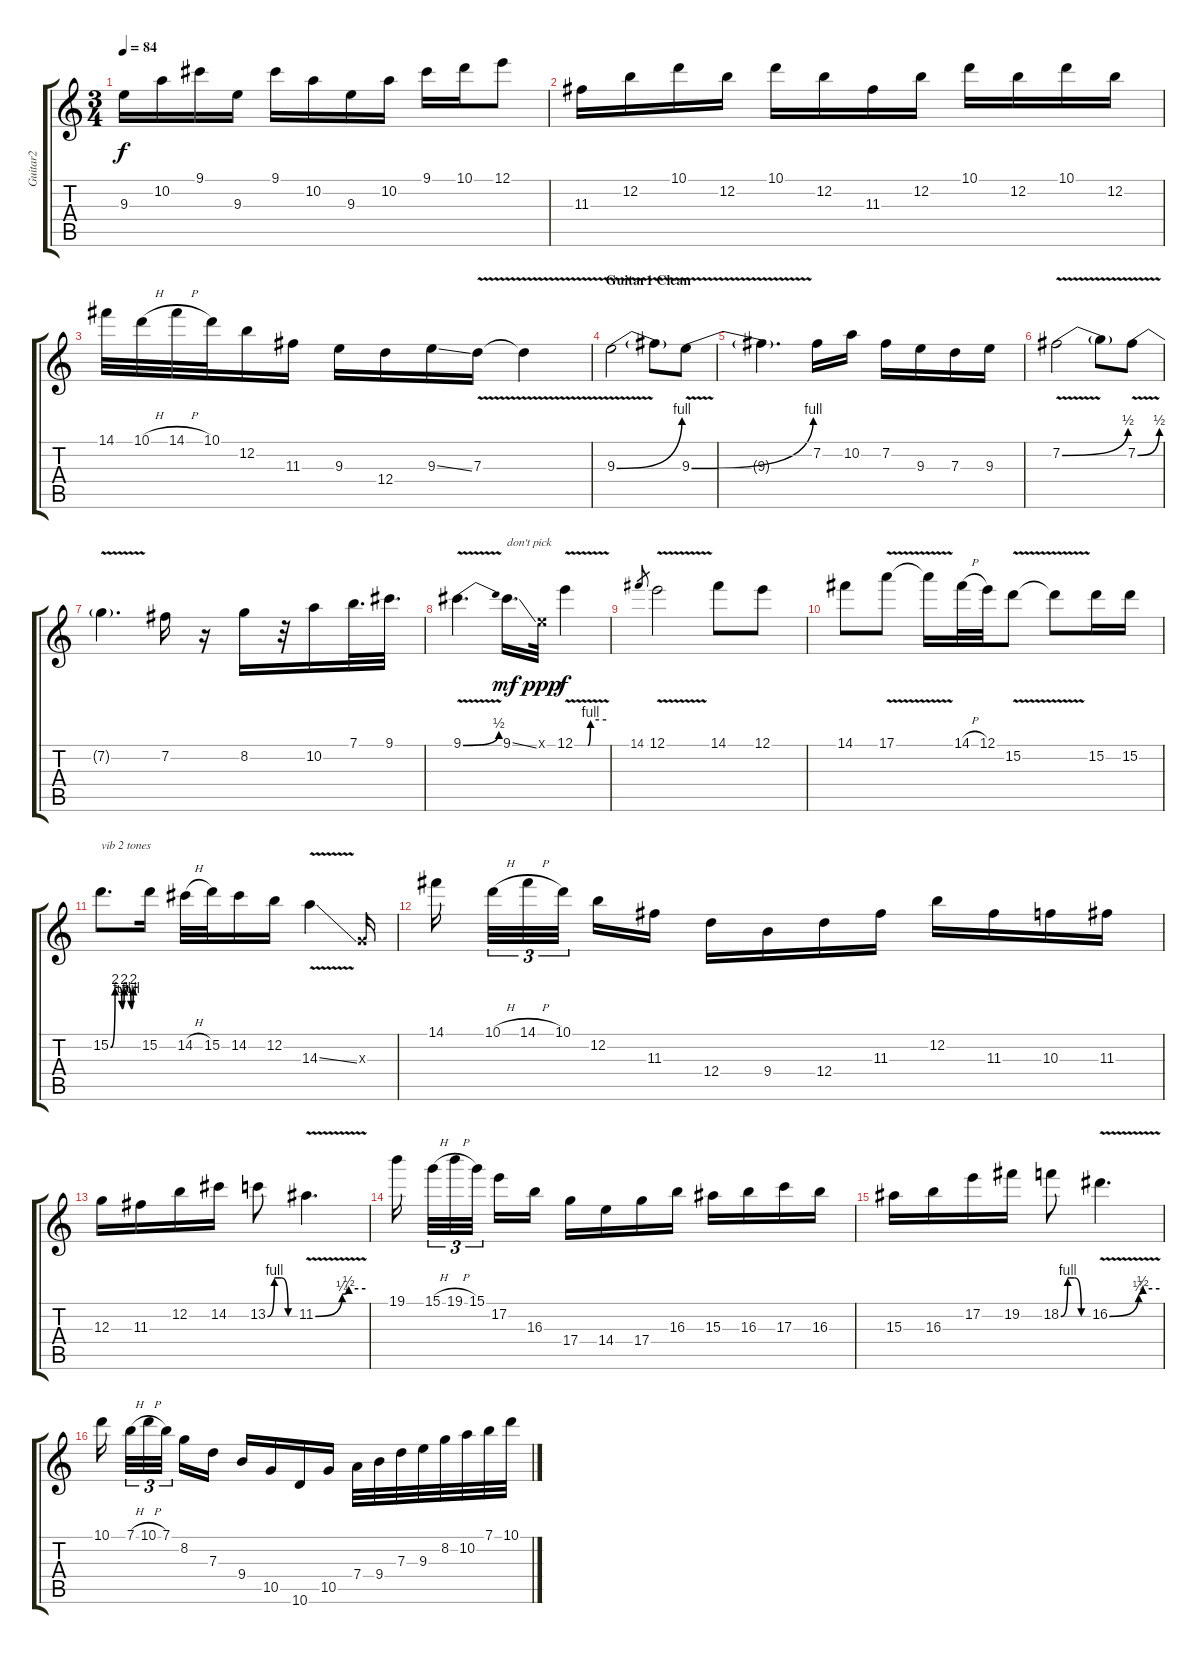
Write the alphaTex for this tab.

\track ("Guitar2" "Guitar2") {instrument distortionguitar}
\staff {score tabs}
\tuning (E4 B3 G3 D3 A2 E2) {hide}
\ts (3 4)
\tempo 84
\clef g2
\ks c
9.3.16{dy f} 10.2.16 9.1.16 9.3.16 9.1.16 10.2.16 9.3.16 10.2.16 9.1.16 10.1.16 12.1.8 |
11.3.16 12.2.16 10.1.16 12.2.16 10.1.16 12.2.16 11.3.16 12.2.16 10.1.16 12.2.16 10.1.16 12.2.16 |
14.1.32 10.1{h}.32 14.1{h}.32 10.1.32 12.2.16 11.3.16 9.3.16 12.4.16 9.3{ss}.16 7.3{v}.16 7.3{t}.4 |
\section ("" "Guitar1 Clean")
9.3{be (bend 0 0 60 4) v}.2 9.3{t}.8 9.3{be (bend 0 0 60 4) v}.8 |
9.3{t}.4{d} 7.2.16 10.2.16 7.2.16 9.3.16 7.3.16 9.3.16 |
7.2{be (bend 0 0 60 2) v}.2 7.2{t}.8 7.2{be (bend 0 0 60 2) v}.8 |
7.2{t}.4{d} 7.2.16 r.16 8.2.16 r.32 10.2.16 7.1.32{d} 9.1.32{d} |
9.1{be (bend 0 0 60 2) v}.4{d} 9.1{ss}.16{d txt "don't pick" dy mf} 0.1{x}.32{dy ppp} 12.1{be (custom 0 0 25 0 30 4 60 4) v}.4{dy f} |
14.1.8{gr} 12.1{v}.2 14.1.8 12.1.8 |
14.1.8 17.1{v}.8 17.1{t}.16 14.1{h}.32 12.1.32 15.2{v}.8 15.2{t}.8 15.2.16 15.2.16 |
15.2{be (custom 0 0 10 8 20 8 25 4 30 8 40 8 45 4 50 8 60 8)}.8{d txt "vib 2 tones"} 15.2.16 14.2{h}.32 15.2.32 14.2.16 12.2.16 14.3{v ss}.4 0.3{x}.16 |
14.1.16 10.1{h}.32{tu (3 2)} 14.1{h}.32{tu (3 2)} 10.1.32{tu (3 2)} 12.2.16 11.3.16 12.4.16 9.4.16 12.4.16 11.3.16 12.2.16 11.3.16 10.3.16 11.3.16 |
12.3.16 11.3.16 12.2.16 14.2.16 13.2{be (custom 0 0 15 4 30 4 45 0 60 0)}.8 11.2{be (custom 0 0 32 1 40 2 60 2) v}.4{d} |
19.1.16 15.1{h}.32{tu (3 2)} 19.1{h}.32{tu (3 2)} 15.1.32{tu (3 2)} 17.2.16 16.3.16 17.4.16 14.4.16 17.4.16 16.3.16 15.3.16 16.3.16 17.3.16 16.3.16 |
15.3.16 16.3.16 17.2.16 19.2.16 18.2{be (custom 0 0 15 4 30 4 45 0 60 0)}.8 16.2{be (custom 0 0 35 1 40 2 60 2) v}.4{d} |
10.1.16 7.1{h}.32{tu (3 2)} 10.1{h}.32{tu (3 2)} 7.1.32{tu (3 2)} 8.2.16 7.3.16 9.4.16 10.5.16 10.6.16 10.5.16 7.4.32 9.4.32 7.3.32 9.3.32 8.2.32 10.2.32 7.1.32 10.1.32
